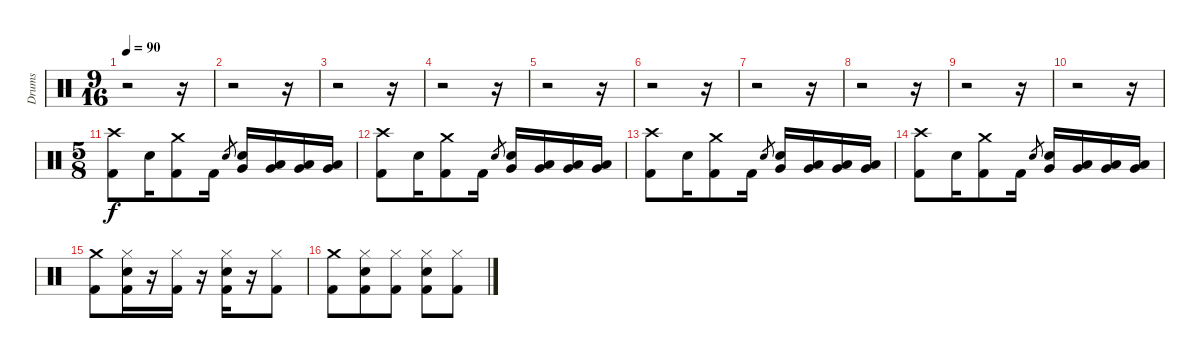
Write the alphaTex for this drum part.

\track ("Drums" "Drums") {instrument percussion}
\staff {score}
\articulation defaults
\ts (9 16)
\tempo 90
\clef neutral
\ks c
r.2{dy f} r.16 |
r.2 r.16 |
r.2 r.16 |
r.2 r.16 |
r.2 r.16 |
r.2 r.16 |
r.2 r.16 |
r.2 r.16 |
r.2 r.16 |
r.2 r.16 |
\ts (5 8)
("Crash high (hit)" "Kick (hit) 2").8 "Electric Snare (hit)".16 ("Crash medium (hit)" "Kick (hit) 2").8 "Kick (hit) 2".16 "Electric Snare (hit)".8{gr} ("Very Low Tom (hit)" "Electric Snare (hit)").16 ("Low Tom (hit)" "Very Low Tom (hit)").16 ("Very Low Tom (hit)" "Low Floor Tom (hit)").16 ("Very Low Tom (hit)" "Low Floor Tom (hit)").16 |
("Crash high (hit)" "Kick (hit) 2").8 "Electric Snare (hit)".16 ("Crash medium (hit)" "Kick (hit) 2").8 "Kick (hit) 2".16 "Electric Snare (hit)".8{gr} ("Very Low Tom (hit)" "Electric Snare (hit)").16 ("Low Tom (hit)" "Very Low Tom (hit)").16 ("Very Low Tom (hit)" "Low Floor Tom (hit)").16 ("Very Low Tom (hit)" "Low Floor Tom (hit)").16 |
("Crash high (hit)" "Kick (hit) 2").8 "Electric Snare (hit)".16 ("Crash medium (hit)" "Kick (hit) 2").8 "Kick (hit) 2".16 "Electric Snare (hit)".8{gr} ("Very Low Tom (hit)" "Electric Snare (hit)").16 ("Low Tom (hit)" "Very Low Tom (hit)").16 ("Very Low Tom (hit)" "Low Floor Tom (hit)").16 ("Very Low Tom (hit)" "Low Floor Tom (hit)").16 |
("Crash high (hit)" "Kick (hit) 2").8 "Electric Snare (hit)".16 ("Crash medium (hit)" "Kick (hit) 2").8 "Kick (hit) 2".16 "Electric Snare (hit)".8{gr} ("Very Low Tom (hit)" "Electric Snare (hit)").16 ("Low Tom (hit)" "Very Low Tom (hit)").16 ("Very Low Tom (hit)" "Low Floor Tom (hit)").16 ("Very Low Tom (hit)" "Low Floor Tom (hit)").16 |
("Crash medium (hit)" "Kick (hit) 2").8 ("Hi-Hat (closed)" "Electric Snare (hit)" "Kick (hit) 2").16 r.16 ("Hi-Hat (closed)" "Kick (hit) 2").16 r.16 ("Hi-Hat (closed)" "Electric Snare (hit)" "Kick (hit) 2").16 r.16 ("Hi-Hat (closed)" "Kick (hit) 2").8 |
("Crash medium (hit)" "Kick (hit) 2").8 ("Hi-Hat (closed)" "Electric Snare (hit)" "Kick (hit) 2").8 ("Hi-Hat (closed)" "Kick (hit) 2").8 ("Hi-Hat (closed)" "Electric Snare (hit)" "Kick (hit) 2").8 ("Hi-Hat (closed)" "Kick (hit) 2").8
